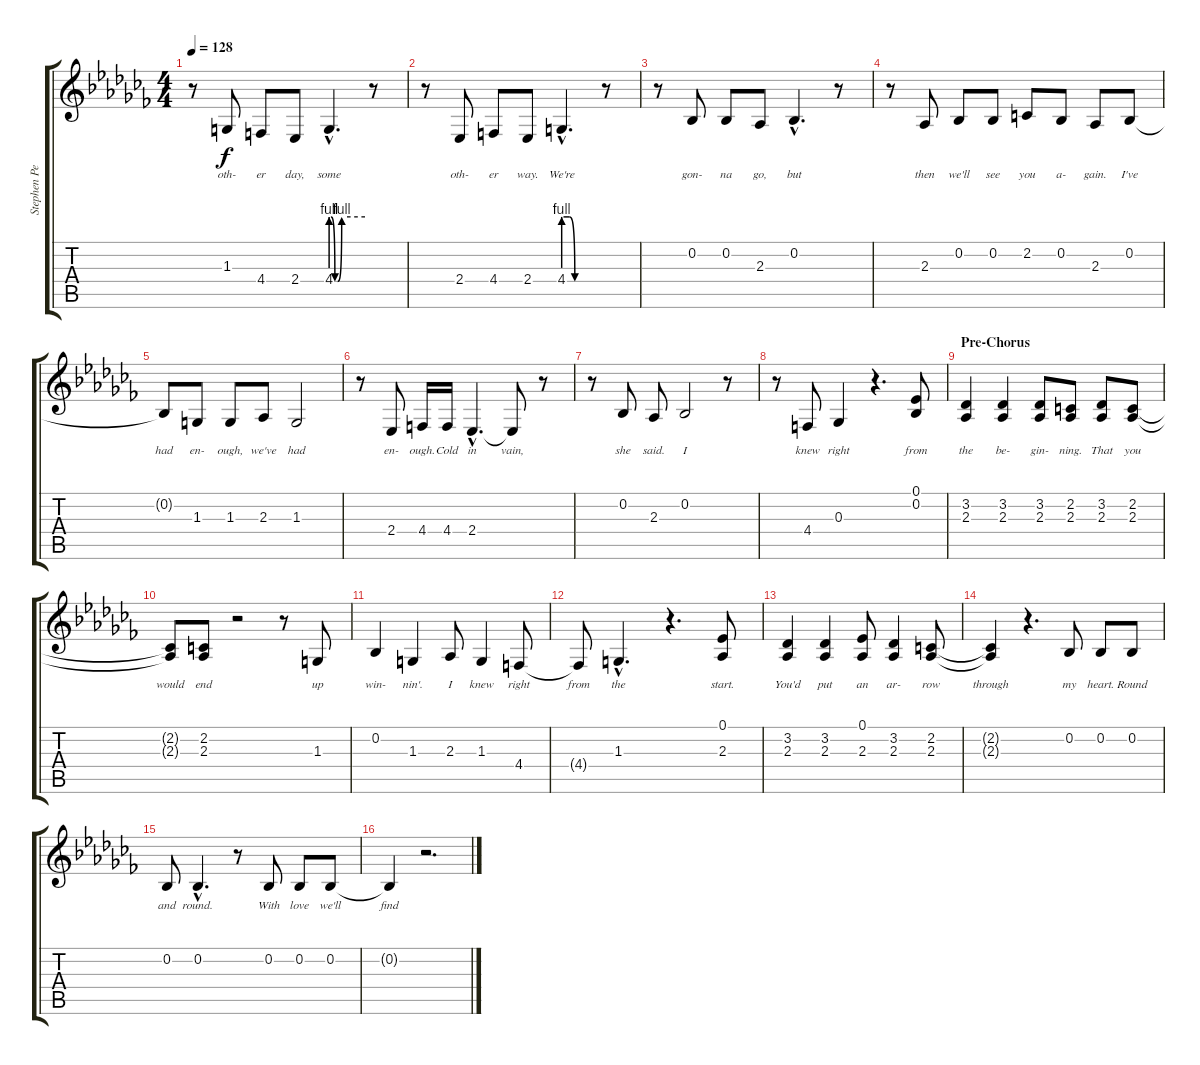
\track ("Stephen Pearcy" "Stephen Pe") {instrument lead2sawtooth}
\staff {score tabs}
\tuning (Eb4 Bb3 Gb3 Db3 Ab2 Eb2) {hide}
\ts (4 4)
\tempo 128
\clef g2
\ks cb
r.8{dy f} 1.3.8{lyrics (0 "oth-") lyrics (1 "") lyrics (2 "") lyrics (3 "") lyrics (4 "")} 4.4.8{lyrics (0 "er") lyrics (1 "") lyrics (2 "") lyrics (3 "") lyrics (4 "")} 2.4.8{lyrics (0 "day,") lyrics (1 "") lyrics (2 "") lyrics (3 "") lyrics (4 "")} 4.4{be (custom 0 4 7 0 10 0 12 0 19 4 60 4) hac}.4{d lyrics (0 "some") lyrics (1 "") lyrics (2 "") lyrics (3 "") lyrics (4 "")} r.8 |
r.8 2.4.8{lyrics (0 "oth-") lyrics (1 "") lyrics (2 "") lyrics (3 "") lyrics (4 "")} 4.4.8{lyrics (0 "er") lyrics (1 "") lyrics (2 "") lyrics (3 "") lyrics (4 "")} 2.4.8{lyrics (0 "way.") lyrics (1 "") lyrics (2 "") lyrics (3 "") lyrics (4 "")} 4.4{be (custom 0 4 10 4 20 0 40 0 60 0) hac}.4{d lyrics (0 "We're") lyrics (1 "") lyrics (2 "") lyrics (3 "") lyrics (4 "")} r.8 |
r.8 0.2.8{lyrics (0 "gon-") lyrics (1 "") lyrics (2 "") lyrics (3 "") lyrics (4 "")} 0.2.8{lyrics (0 "na") lyrics (1 "") lyrics (2 "") lyrics (3 "") lyrics (4 "")} 2.3.8{lyrics (0 "go,") lyrics (1 "") lyrics (2 "") lyrics (3 "") lyrics (4 "")} 0.2{hac}.4{d lyrics (0 "but") lyrics (1 "") lyrics (2 "") lyrics (3 "") lyrics (4 "")} r.8 |
r.8 2.3.8{lyrics (0 "then") lyrics (1 "") lyrics (2 "") lyrics (3 "") lyrics (4 "")} 0.2.8{lyrics (0 "we'll") lyrics (1 "") lyrics (2 "") lyrics (3 "") lyrics (4 "")} 0.2.8{lyrics (0 "see") lyrics (1 "") lyrics (2 "") lyrics (3 "") lyrics (4 "")} 2.2.8{lyrics (0 "you") lyrics (1 "") lyrics (2 "") lyrics (3 "") lyrics (4 "")} 0.2.8{lyrics (0 "a-") lyrics (1 "") lyrics (2 "") lyrics (3 "") lyrics (4 "")} 2.3.8{lyrics (0 "gain.") lyrics (1 "") lyrics (2 "") lyrics (3 "") lyrics (4 "")} 0.2.8{lyrics (0 "I've") lyrics (1 "") lyrics (2 "") lyrics (3 "") lyrics (4 "")} |
0.2{t}.8{lyrics (0 "had") lyrics (1 "") lyrics (2 "") lyrics (3 "") lyrics (4 "")} 1.3.8{lyrics (0 "en-") lyrics (1 "") lyrics (2 "") lyrics (3 "") lyrics (4 "")} 1.3.8{lyrics (0 "ough,") lyrics (1 "") lyrics (2 "") lyrics (3 "") lyrics (4 "")} 2.3.8{lyrics (0 "we've") lyrics (1 "") lyrics (2 "") lyrics (3 "") lyrics (4 "")} 1.3.2{lyrics (0 "had") lyrics (1 "") lyrics (2 "") lyrics (3 "") lyrics (4 "")} |
r.8 2.4.8{lyrics (0 "en-") lyrics (1 "") lyrics (2 "") lyrics (3 "") lyrics (4 "")} 4.4.16{lyrics (0 "ough.") lyrics (1 "") lyrics (2 "") lyrics (3 "") lyrics (4 "")} 4.4.16{lyrics (0 "Cold") lyrics (1 "") lyrics (2 "") lyrics (3 "") lyrics (4 "")} 2.4{hac}.4{d lyrics (0 "in") lyrics (1 "") lyrics (2 "") lyrics (3 "") lyrics (4 "")} 2.4{t}.8{lyrics (0 "vain,") lyrics (1 "") lyrics (2 "") lyrics (3 "") lyrics (4 "")} r.8 |
r.8 0.2.8{lyrics (0 "she") lyrics (1 "") lyrics (2 "") lyrics (3 "") lyrics (4 "")} 2.3.8{lyrics (0 "said.") lyrics (1 "") lyrics (2 "") lyrics (3 "") lyrics (4 "")} 0.2.2{lyrics (0 "I") lyrics (1 "") lyrics (2 "") lyrics (3 "") lyrics (4 "")} r.8 |
r.8 4.4.8{lyrics (0 "knew") lyrics (1 "") lyrics (2 "") lyrics (3 "") lyrics (4 "")} 0.3.4{lyrics (0 "right") lyrics (1 "") lyrics (2 "") lyrics (3 "") lyrics (4 "")} r.4{d} (0.1 0.2).8{lyrics (0 "from") lyrics (1 "") lyrics (2 "") lyrics (3 "") lyrics (4 "")} |
\section ("" "Pre-Chorus")
(3.2 2.3).4{lyrics (0 "the") lyrics (1 "") lyrics (2 "") lyrics (3 "") lyrics (4 "")} (3.2 2.3).4{lyrics (0 "be-") lyrics (1 "") lyrics (2 "") lyrics (3 "") lyrics (4 "")} (3.2 2.3).8{lyrics (0 "gin-") lyrics (1 "") lyrics (2 "") lyrics (3 "") lyrics (4 "")} (2.2 2.3).8{lyrics (0 "ning.") lyrics (1 "") lyrics (2 "") lyrics (3 "") lyrics (4 "")} (3.2 2.3).8{lyrics (0 "That") lyrics (1 "") lyrics (2 "") lyrics (3 "") lyrics (4 "")} (2.2 2.3).8{lyrics (0 "you") lyrics (1 "") lyrics (2 "") lyrics (3 "") lyrics (4 "")} |
(2.2{t} 2.3{t}).8{lyrics (0 "would") lyrics (1 "") lyrics (2 "") lyrics (3 "") lyrics (4 "")} (2.2 2.3).8{lyrics (0 "end") lyrics (1 "") lyrics (2 "") lyrics (3 "") lyrics (4 "")} r.2 r.8 1.3.8{lyrics (0 "up") lyrics (1 "") lyrics (2 "") lyrics (3 "") lyrics (4 "")} |
0.2.4{lyrics (0 "win-") lyrics (1 "") lyrics (2 "") lyrics (3 "") lyrics (4 "")} 1.3.4{lyrics (0 "nin'.") lyrics (1 "") lyrics (2 "") lyrics (3 "") lyrics (4 "")} 2.3.8{lyrics (0 "I") lyrics (1 "") lyrics (2 "") lyrics (3 "") lyrics (4 "")} 1.3.4{lyrics (0 "knew") lyrics (1 "") lyrics (2 "") lyrics (3 "") lyrics (4 "")} 4.4.8{lyrics (0 "right") lyrics (1 "") lyrics (2 "") lyrics (3 "") lyrics (4 "")} |
4.4{t}.8{lyrics (0 "from") lyrics (1 "") lyrics (2 "") lyrics (3 "") lyrics (4 "")} 1.3{hac}.4{d lyrics (0 "the") lyrics (1 "") lyrics (2 "") lyrics (3 "") lyrics (4 "")} r.4{d} (0.1 2.3).8{lyrics (0 "start.") lyrics (1 "") lyrics (2 "") lyrics (3 "") lyrics (4 "")} |
(3.2 2.3).4{lyrics (0 "You'd") lyrics (1 "") lyrics (2 "") lyrics (3 "") lyrics (4 "")} (3.2 2.3).4{lyrics (0 "put") lyrics (1 "") lyrics (2 "") lyrics (3 "") lyrics (4 "")} (0.1 2.3).8{lyrics (0 "an") lyrics (1 "") lyrics (2 "") lyrics (3 "") lyrics (4 "")} (3.2 2.3).4{lyrics (0 "ar-") lyrics (1 "") lyrics (2 "") lyrics (3 "") lyrics (4 "")} (2.2 2.3).8{lyrics (0 "row") lyrics (1 "") lyrics (2 "") lyrics (3 "") lyrics (4 "")} |
(2.2{t} 2.3{t}).4{lyrics (0 "through") lyrics (1 "") lyrics (2 "") lyrics (3 "") lyrics (4 "")} r.4{d} 0.2.8{lyrics (0 "my") lyrics (1 "") lyrics (2 "") lyrics (3 "") lyrics (4 "")} 0.2.8{lyrics (0 "heart.") lyrics (1 "") lyrics (2 "") lyrics (3 "") lyrics (4 "")} 0.2.8{lyrics (0 "Round") lyrics (1 "") lyrics (2 "") lyrics (3 "") lyrics (4 "")} |
0.2.8{lyrics (0 "and") lyrics (1 "") lyrics (2 "") lyrics (3 "") lyrics (4 "")} 0.2{hac}.4{d lyrics (0 "round.") lyrics (1 "") lyrics (2 "") lyrics (3 "") lyrics (4 "")} r.8 0.2.8{lyrics (0 "With") lyrics (1 "") lyrics (2 "") lyrics (3 "") lyrics (4 "")} 0.2.8{lyrics (0 "love") lyrics (1 "") lyrics (2 "") lyrics (3 "") lyrics (4 "")} 0.2.8{lyrics (0 "we'll") lyrics (1 "") lyrics (2 "") lyrics (3 "") lyrics (4 "")} |
0.2{t}.4{lyrics (0 "find") lyrics (1 "") lyrics (2 "") lyrics (3 "") lyrics (4 "")} r.2{d}
